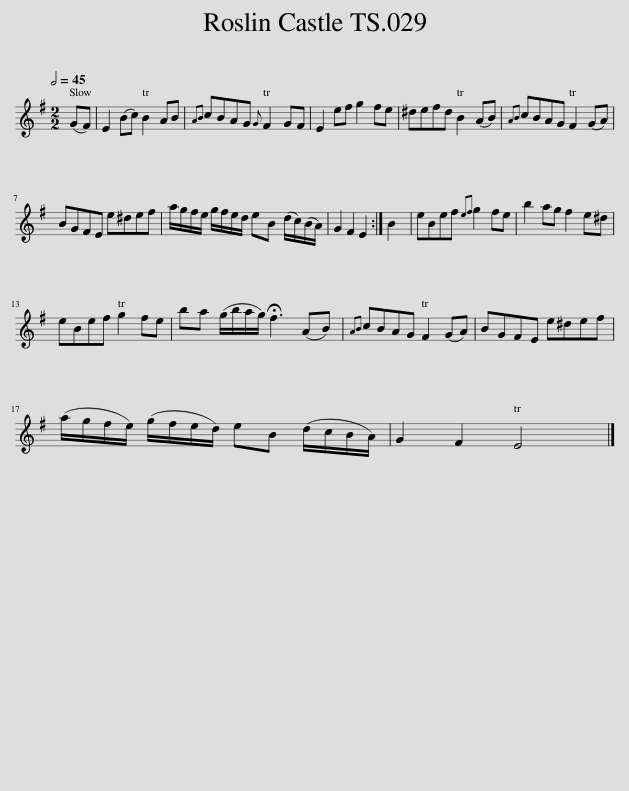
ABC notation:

X:1
L:1/8
Q:1/2=45
M:2/2
I:linebreak $
K:Emin
V:1 treble
V:1
 (GF) | E2 (Bc) B2 AB |{AB} cBAG{G} F2 GF | E2 ef g2 fe | ^defd B2 (AB) | %5
{AB} cBAG F2 (GA) |$ BGFE e^def | a/g/f/e/ g/f/e/d/ eB (d/c/)(B/A/) | G2 F2 E2 :| B2 | %10
 eBef{ef} g2 fe | b2 ag f2 e^d |$ eBef g2 fe | ba (g/b/a/g/) !fermata!f3 (AB) |{AB} cBAG F2 (GA) | %15
 BGFE e^def |$ (a/g/f/e/) (g/f/e/d/) eB (d/c/B/A/) | G2 F2 E4 |] %18
